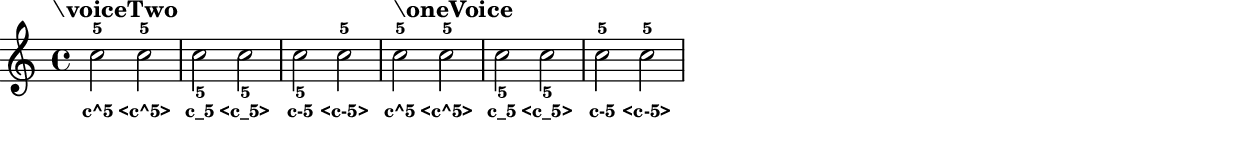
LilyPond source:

%% Generated by lilypond-book
%% Options: [exampleindent=10.16\mm,indent=0\mm,line-width=160\mm,paper-height=845.047\pt,paper-width=597.508\pt,papersize='(cons (* 597.508 pt) (* 845.047 pt))]
\include "lilypond-book-preamble.ly"


% ****************************************************************
% Start cut-&-pastable-section
% ****************************************************************

#(ly:set-option 'eps-box-padding 3.000000)



\paper {
  #(set-paper-size '(cons (* 597.508 pt) (* 845.047 pt)))
  indent = 0\mm
  line-width = 160\mm
  % offset the left padding, also add 1mm as lilypond creates cropped
  % images with a little space on the right
  line-width = #(- line-width (* mm  3.000000) (* mm 1))
}

\layout {
  
}




% ****************************************************************
% ly snippet:
% ****************************************************************
\sourcefilename "/lilypond-2.25.15/input/regression/fingering-directions.ly"
\sourcefileline 0
\version "2.19.21"

\header {
  texidoc = "Fingering directions in directed and undirected contexts."
}

\layout { ragged-right= ##t }

{
  \relative
  \new Voice {
    \tempo "\\voiceTwo"
    \voiceTwo
    c''2^5 <c^5>
    c_5 <c_5>
    c-5 <c-5>
    \tempo "\\oneVoice"
    \oneVoice
    c^5 <c^5>
    c_5 <c_5>
    c-5 <c-5>
  } \addlyrics {
    \override LyricText . font-size = #-2
    \override LyricText . font-series = #'bold
    "c^5" "<c^5>"
    "c_5" "<c_5>"
    "c-5" "<c-5>"
    "c^5" "<c^5>"
    "c_5" "<c_5>"
    "c-5" "<c-5>"
  }
}



% ****************************************************************
% end ly snippet
% ****************************************************************
